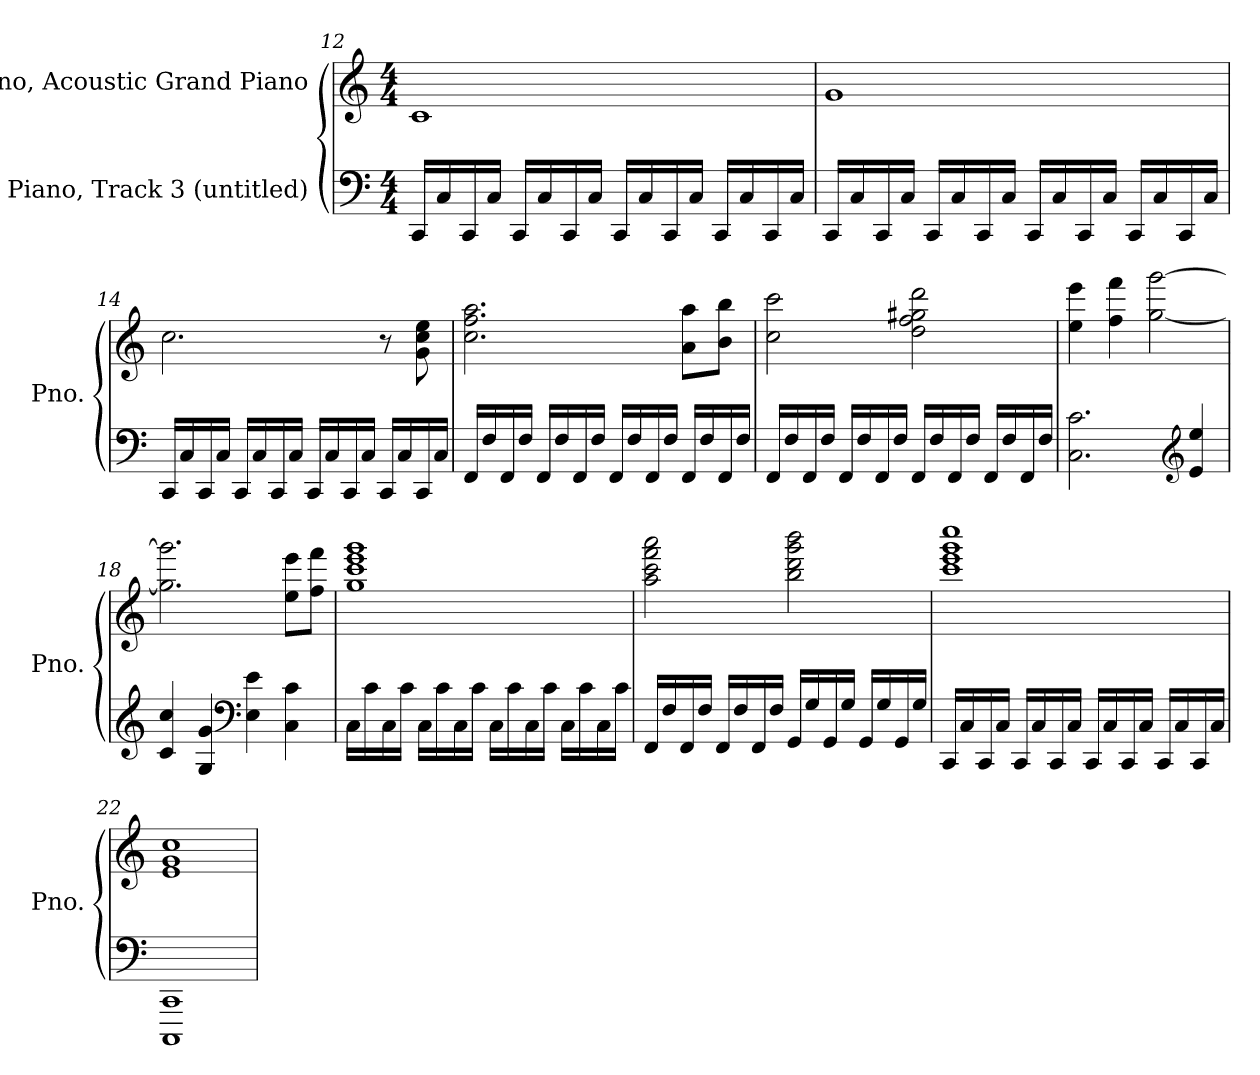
**kern	**kern
*part2	*part1
*staff2	*staff1
*I"Piano, Track 3 (untitled)	*I"Piano, Acoustic Grand Piano
*I'Pno.	*I'Pno.
!!LO:LB:g=z
*clefF4	*clefG2
*k[]	*k[]
*M4/4	*M4/4
=12	=12
16CC/LL	1c
16C/	.
16CC/	.
16C/JJ	.
16CC/LL	.
16C/	.
16CC/	.
16C/JJ	.
16CC/LL	.
16C/	.
16CC/	.
16C/JJ	.
16CC/LL	.
16C/	.
16CC/	.
16C/JJ	.
=13	=13
16CC/LL	1g
16C/	.
16CC/	.
16C/JJ	.
16CC/LL	.
16C/	.
16CC/	.
16C/JJ	.
16CC/LL	.
16C/	.
16CC/	.
16C/JJ	.
16CC/LL	.
16C/	.
16CC/	.
16C/JJ	.
!!LO:PB:g=z
=14	=14
16CC/LL	2.cc\
16C/	.
16CC/	.
16C/JJ	.
16CC/LL	.
16C/	.
16CC/	.
16C/JJ	.
16CC/LL	.
16C/	.
16CC/	.
16C/JJ	.
16CC/LL	8r
16C/	.
16CC/	8g\ 8cc\ 8ee\
16C/JJ	.
=15	=15
16FF/LL	2.cc\ 2.ff\ 2.aa\
16F/	.
16FF/	.
16F/JJ	.
16FF/LL	.
16F/	.
16FF/	.
16F/JJ	.
16FF/LL	.
16F/	.
16FF/	.
16F/JJ	.
16FF/LL	8a\ 8aa\L
16F/	.
16FF/	8b\ 8bb\J
16F/JJ	.
!!LO:LB:g=z
=16	=16
16FF/LL	2cc\ 2ccc\
16F/	.
16FF/	.
16F/JJ	.
16FF/LL	.
16F/	.
16FF/	.
16F/JJ	.
16FF/LL	2dd\ 2ff\ 2gg#X\ 2ddd\
16F/	.
16FF/	.
16F/JJ	.
16FF/LL	.
16F/	.
16FF/	.
16F/JJ	.
=17	=17
2.C\ 2.c\	4ee\ 4eee\
.	4ff\ 4fff\
.	[2gg\ [2ggg\
*clefG2	*
4e/ 4ee/	.
=18	=18
4c/ 4cc/	2.gg\] 2.ggg\]
4G/ 4g/	.
*clefF4	*
4E\ 4e\	.
4C\ 4c\	8ee\ 8eee\L
.	8ff\ 8fff\J
!!LO:LB:g=z
=19	=19
16C\LL	1gg 1ccc 1eee 1ggg
16c\	.
16C\	.
16c\JJ	.
16C\LL	.
16c\	.
16C\	.
16c\JJ	.
16C\LL	.
16c\	.
16C\	.
16c\JJ	.
16C\LL	.
16c\	.
16C\	.
16c\JJ	.
=20	=20
16FF/LL	2aa\ 2ccc\ 2fff\ 2aaa\
16F/	.
16FF/	.
16F/JJ	.
16FF/LL	.
16F/	.
16FF/	.
16F/JJ	.
16GG/LL	2bb\ 2ddd\ 2ggg\ 2bbb\
16G/	.
16GG/	.
16G/JJ	.
16GG/LL	.
16G/	.
16GG/	.
16G/JJ	.
!!LO:LB:g=z
=21	=21
16CC/LL	1ccc 1eee 1ggg 1cccc
16C/	.
16CC/	.
16C/JJ	.
16CC/LL	.
16C/	.
16CC/	.
16C/JJ	.
16CC/LL	.
16C/	.
16CC/	.
16C/JJ	.
16CC/LL	.
16C/	.
16CC/	.
16C/JJ	.
=22	=22
1CCC 1CC	1e 1g 1cc
=	=
*-	*-
